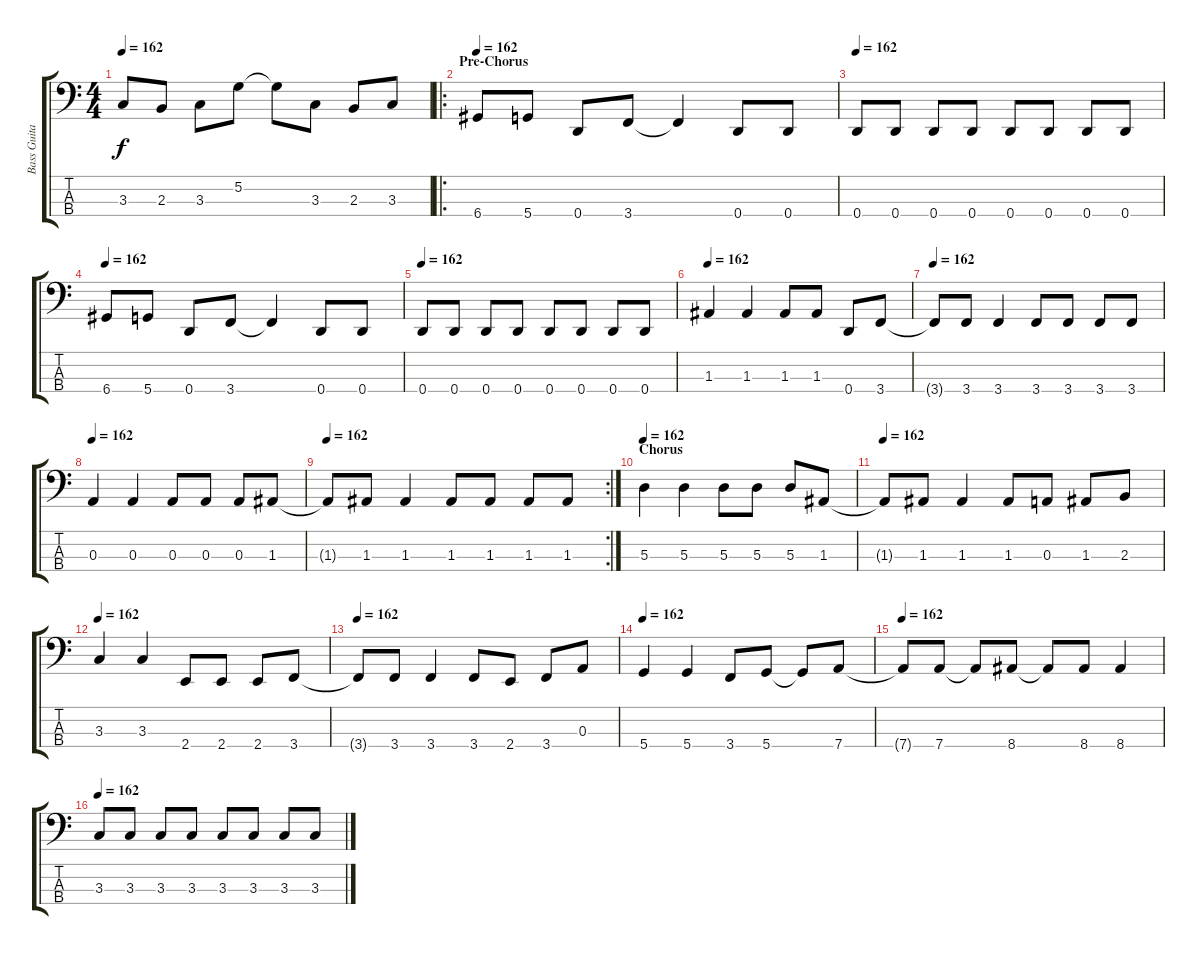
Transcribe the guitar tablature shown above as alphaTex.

\track ("Bass Guitar" "Bass Guita") {instrument electricbasspick}
\staff {score tabs}
\tuning (G2 D2 A1 D1) {hide}
\ts (4 4)
\tempo 162
\clef f4
\ks c
3.3{t}.8{dy f} 2.3.8 3.3.8 5.2.8 5.2{t}.8 3.3.8 2.3.8 3.3.8 |
\ro
\section ("" "Pre-Chorus")
\tempo 162
6.4.8 5.4.8 0.4.8 3.4.8 3.4{t}.4 0.4.8 0.4.8 |
\tempo 162
0.4.8 0.4.8 0.4.8 0.4.8 0.4.8 0.4.8 0.4.8 0.4.8 |
\tempo 162
6.4.8 5.4.8 0.4.8 3.4.8 3.4{t}.4 0.4.8 0.4.8 |
\tempo 162
0.4.8 0.4.8 0.4.8 0.4.8 0.4.8 0.4.8 0.4.8 0.4.8 |
\tempo 162
1.3.4 1.3.4 1.3.8 1.3.8 0.4.8 3.4.8 |
\tempo 162
3.4{t}.8 3.4.8 3.4.4 3.4.8 3.4.8 3.4.8 3.4.8 |
\tempo 162
0.3.4 0.3.4 0.3.8 0.3.8 0.3.8 1.3.8 |
\rc 2
\tempo 162
1.3{t}.8 1.3.8 1.3.4 1.3.8 1.3.8 1.3.8 1.3.8 |
\section ("" "Chorus")
\tempo 162
5.3.4 5.3.4 5.3.8 5.3.8 5.3.8 1.3.8 |
\tempo 162
1.3{t}.8 1.3.8 1.3.4 1.3.8 0.3.8 1.3.8 2.3.8 |
\tempo 162
3.3.4 3.3.4 2.4.8 2.4.8 2.4.8 3.4.8 |
\tempo 162
3.4{t}.8 3.4.8 3.4.4 3.4.8 2.4.8 3.4.8 0.3.8 |
\tempo 162
5.4.4 5.4.4 3.4.8 5.4.8 5.4{t}.8 7.4.8 |
\tempo 162
7.4{t}.8 7.4.8 7.4{t}.8 8.4.8 8.4{t}.8 8.4.8 8.4.4 |
\tempo 162
3.3.8 3.3.8 3.3.8 3.3.8 3.3.8 3.3.8 3.3.8 3.3.8
